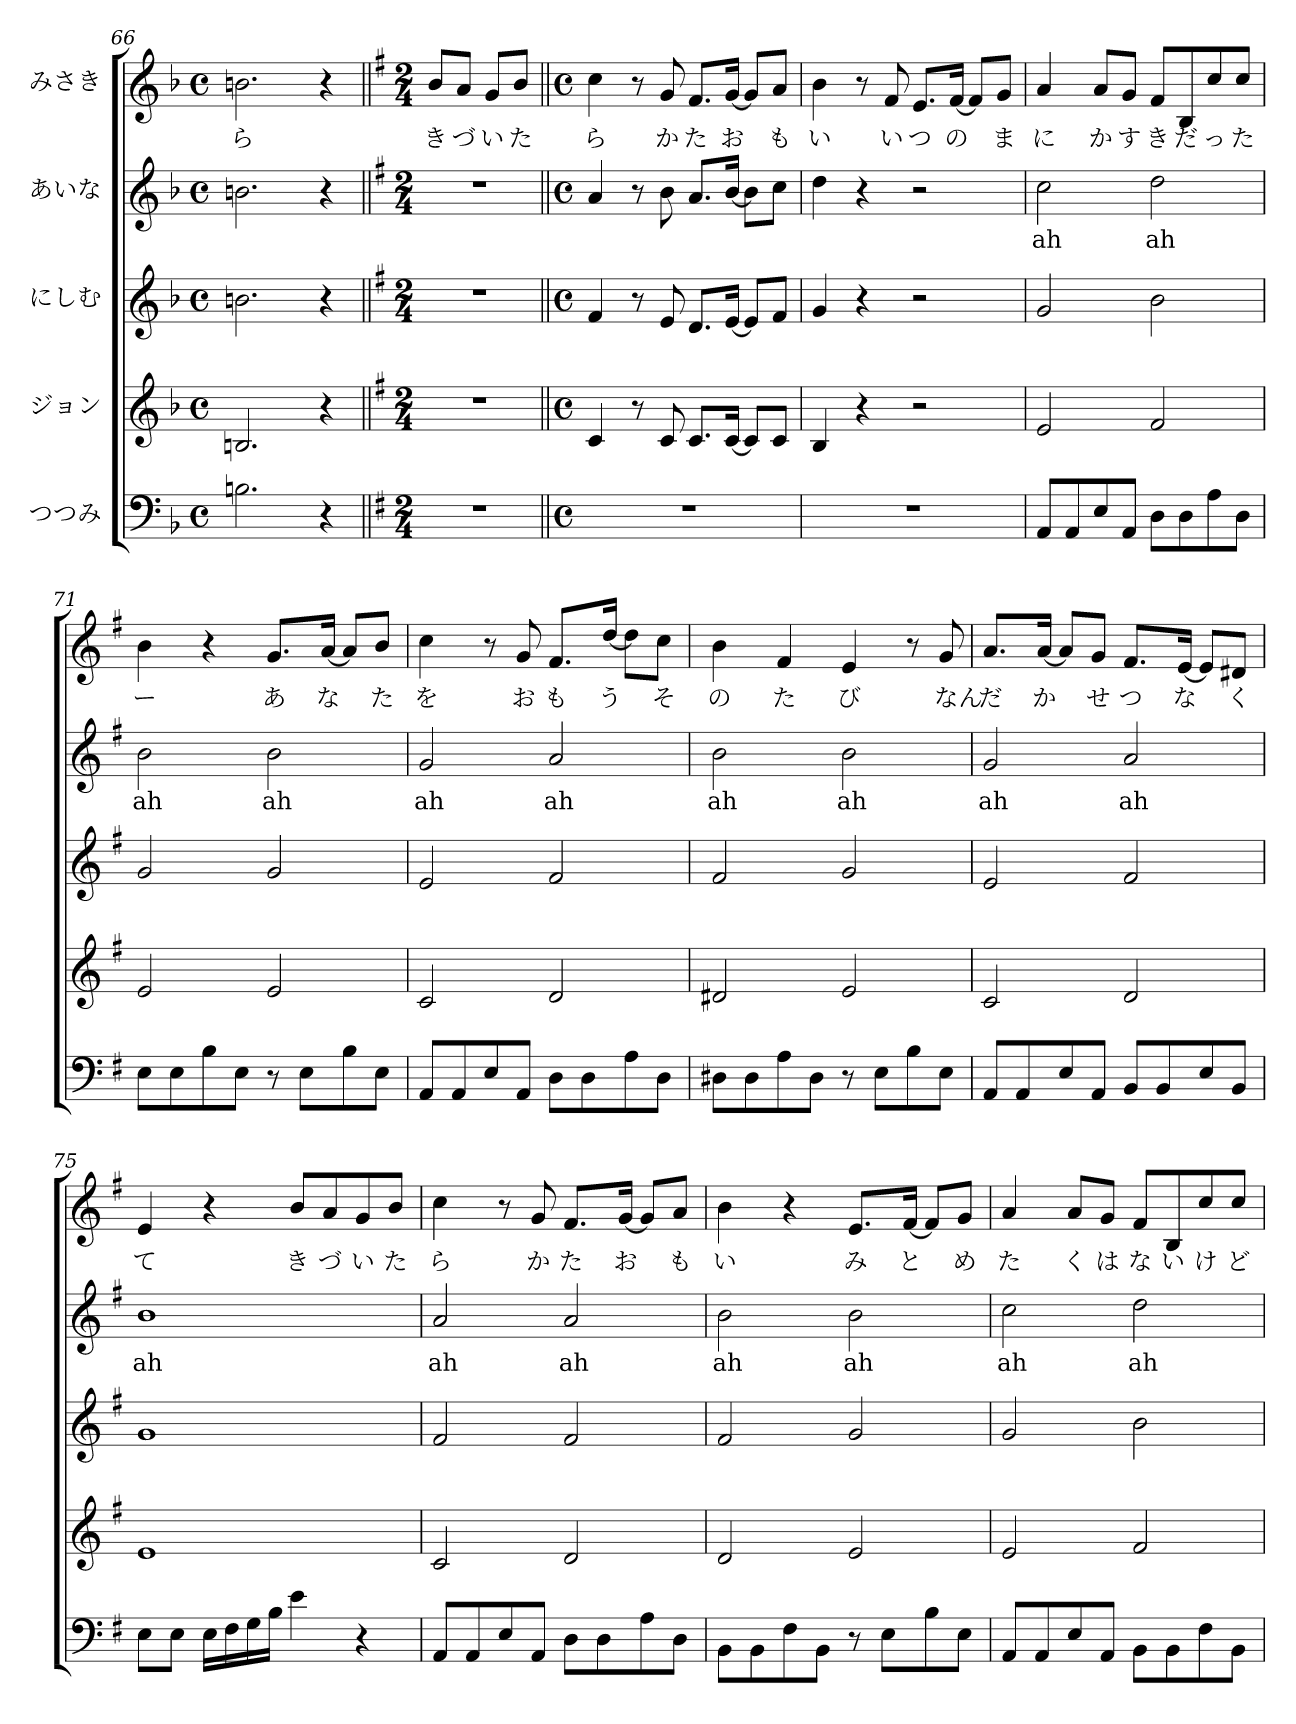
**kern	**kern	**kern	**kern	**text	**kern	**text
*part5	*part4	*part3	*part2	*part2	*part1	*part1
*staff5	*staff4	*staff3	*staff2	*staff2	*staff1	*staff1
*I"つつみ	*I"ジョン	*I"にしむ	*I"あいな	*	*I"みさき	*
*clefF4	*clefG2	*clefG2	*clefG2	*	*clefG2	*
*k[b-]	*k[b-]	*k[b-]	*k[b-]	*	*k[b-]	*
*M4/4	*M4/4	*M4/4	*M4/4	*	*M4/4	*
*met(c)	*met(c)	*met(c)	*met(c)	*	*met(c)	*
=66	=66	=66	=66	=66	=66	=66
2.Bn	2.Bn	2.bn	2.bn	.	2.bn	ら
4r	4r	4r	4r	.	4r	.
=67||	=67||	=67||	=67||	=67||	=67||	=67||
*k[f#]	*k[f#]	*k[f#]	*k[f#]	*	*k[f#]	*
*M2/4	*M2/4	*M2/4	*M2/4	*	*M2/4	*
2r	2r	2r	2r	.	8bL	き
.	.	.	.	.	8aJ	づ
.	.	.	.	.	8gL	い
.	.	.	.	.	8bJ	た
=68||	=68||	=68||	=68||	=68||	=68||	=68||
*M4/4	*M4/4	*M4/4	*M4/4	*	*M4/4	*
*met(c)	*met(c)	*met(c)	*met(c)	*	*met(c)	*
1r	4c	4f#	4a	.	4cc	ら
.	8r	8r	8r	.	8r	.
.	8c	8e	8b	.	8g	か
.	8.cL	8.dL	8.aL	.	8.f#L	た
.	[16cJk	[16eJk	[16bJk	.	[16gJk	お
.	8cL]	8eL]	8bL]	.	8gL]	.
.	8cJ	8f#J	8ccJ	.	8aJ	も
=69	=69	=69	=69	=69	=69	=69
1r	4B	4g	4dd	.	4b	い
.	4r	4r	4r	.	8r	.
.	.	.	.	.	8f#	い
.	2r	2r	2r	.	8.eL	つ
.	.	.	.	.	[16f#Jk	の
.	.	.	.	.	8f#L]	.
.	.	.	.	.	8gJ	ま
=70	=70	=70	=70	=70	=70	=70
8AAL	2e	2g	2cc	ah	4a	に
8AA	.	.	.	.	.	.
8E	.	.	.	.	8aL	か
8AAJ	.	.	.	.	8gJ	す
8DL	2f#	2b	2dd	ah	8f#L	き
8D	.	.	.	.	8B	だ
8A	.	.	.	.	8cc	っ
8DJ	.	.	.	.	8ccJ	た
=71	=71	=71	=71	=71	=71	=71
8EL	2e	2g	2b	ah	4b	ー
8E	.	.	.	.	.	.
8B	.	.	.	.	4r	.
8EJ	.	.	.	.	.	.
8r	2e	2g	2b	ah	8.gL	あ
8EL	.	.	.	.	.	.
.	.	.	.	.	[16aJk	な
8B	.	.	.	.	8aL]	.
8EJ	.	.	.	.	8bJ	た
=72	=72	=72	=72	=72	=72	=72
8AAL	2c	2e	2g	ah	4cc	を
8AA	.	.	.	.	.	.
8E	.	.	.	.	8r	.
8AAJ	.	.	.	.	8g	お
8DL	2d	2f#	2a	ah	8.f#L	も
8D	.	.	.	.	.	.
.	.	.	.	.	[16ddJk	う
8A	.	.	.	.	8ddL]	.
8DJ	.	.	.	.	8ccJ	そ
=73	=73	=73	=73	=73	=73	=73
8D#XL	2d#X	2f#	2b	ah	4b	の
8D#	.	.	.	.	.	.
8A	.	.	.	.	4f#	た
8D#J	.	.	.	.	.	.
8r	2e	2g	2b	ah	4e	び
8EL	.	.	.	.	.	.
8B	.	.	.	.	8r	.
8EJ	.	.	.	.	8g	なん
=74	=74	=74	=74	=74	=74	=74
8AAL	2c	2e	2g	ah	8.aL	だ
8AA	.	.	.	.	.	.
.	.	.	.	.	[16aJk	か
8E	.	.	.	.	8aL]	.
8AAJ	.	.	.	.	8gJ	せ
8BBL	2d	2f#	2a	ah	8.f#L	つ
8BB	.	.	.	.	.	.
.	.	.	.	.	[16eJk	な
8E	.	.	.	.	8eL]	.
8BBJ	.	.	.	.	8d#XJ	く
=75	=75	=75	=75	=75	=75	=75
8EL	1e	1g	1b	ah	4e	て
8EJ	.	.	.	.	.	.
16ELL	.	.	.	.	4r	.
16F#	.	.	.	.	.	.
16G	.	.	.	.	.	.
16BJJ	.	.	.	.	.	.
4e	.	.	.	.	8bL	き
.	.	.	.	.	8a	づ
4r	.	.	.	.	8g	い
.	.	.	.	.	8bJ	た
=76	=76	=76	=76	=76	=76	=76
8AAL	2c	2f#	2a	ah	4cc	ら
8AA	.	.	.	.	.	.
8E	.	.	.	.	8r	.
8AAJ	.	.	.	.	8g	か
8DL	2d	2f#	2a	ah	8.f#L	た
8D	.	.	.	.	.	.
.	.	.	.	.	[16gJk	お
8A	.	.	.	.	8gL]	.
8DJ	.	.	.	.	8aJ	も
=77	=77	=77	=77	=77	=77	=77
8BBL	2d	2f#	2b	ah	4b	い
8BB	.	.	.	.	.	.
8F#	.	.	.	.	4r	.
8BBJ	.	.	.	.	.	.
8r	2e	2g	2b	ah	8.eL	み
8EL	.	.	.	.	.	.
.	.	.	.	.	[16f#Jk	と
8B	.	.	.	.	8f#L]	.
8EJ	.	.	.	.	8gJ	め
=78	=78	=78	=78	=78	=78	=78
8AAL	2e	2g	2cc	ah	4a	た
8AA	.	.	.	.	.	.
8E	.	.	.	.	8aL	く
8AAJ	.	.	.	.	8gJ	は
8BBL	2f#	2b	2dd	ah	8f#L	な
8BB	.	.	.	.	8B	い
8F#	.	.	.	.	8cc	け
8BBJ	.	.	.	.	8ccJ	ど
=	=	=	=	=	=	=
*-	*-	*-	*-	*-	*-	*-
